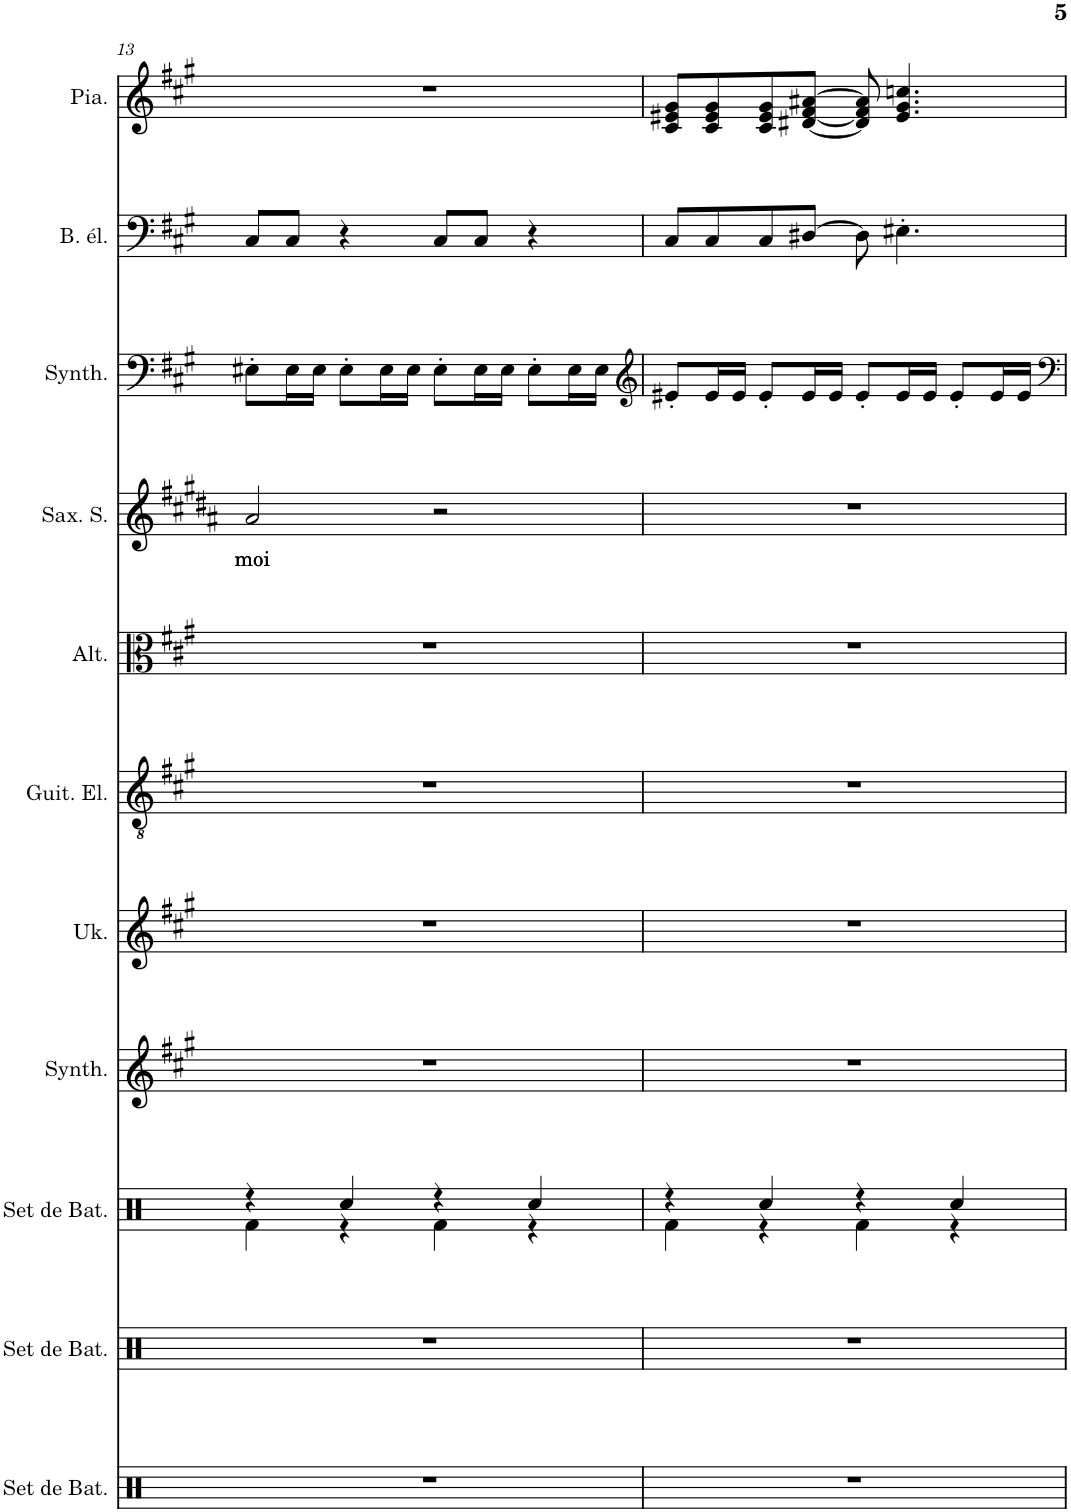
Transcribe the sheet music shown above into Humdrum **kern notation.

**kern	**kern	**kern	**kern	**kern	**kern	**kern	**kern	**text	**kern	**kern	**kern
*part11	*part10	*part9	*part8	*part7	*part6	*part5	*part4	*part4	*part3	*part2	*part1
*staff11	*staff10	*staff9	*staff8	*staff7	*staff6	*staff5	*staff4	*staff4	*staff3	*staff2	*staff1
*I"Set de batterie (Grand), Midi 12	*I"Set de batterie (Grand), Midi 11	*I"Set de batterie (Grand), Midi 10	*I"Synthétiseur d'instruments à cordes, strings	*I"Ukulélé, acc Guit	*I"Guitare électrique, overdrive	*I"Altos (section), nappes	*I"Saxophone Soprano	*	*I"Synthétiseur Pad, nappe1	*I"Basse électrique à 5 cordes, basse	*I"Piano, piano
*I'Set de Bat.	*I'Set de Bat.	*I'Set de Bat.	*I'Synth.	*I'Uk.	*I'Guit. El.	*I'Alt.	*I'Sax. S.	*	*I'Synth.	*I'B. él.	*I'Pia.
!!LO:PB:g=z
*clefX	*clefX	*clefX	*clefG2	*clefG2	*clefGv2	*clefC3	*clefG2	*	*clefF4	*clefF4	*clefG2
*	*	*	*	*	*	*	*Trd1c2	*	*	*Trd7c12	*
*k[]	*k[]	*k[]	*k[f#c#g#]	*k[f#c#g#]	*k[f#c#g#]	*k[f#c#g#]	*k[f#c#g#d#a#]	*	*k[f#c#g#]	*k[f#c#g#]	*k[f#c#g#]
*M4/4	*M4/4	*M4/4	*M4/4	*M4/4	*M4/4	*M4/4	*M4/4	*	*M4/4	*M4/4	*M4/4
=13	=13	=13	=13	=13	=13	=13	=13	=13	=13	=13	=13
*	*	*^	*	*	*	*	*	*	*	*	*
!	!	!	!	!	!	!	!	!	!LO:LY:b	!	!	!
1r	1r	4r	4Rf\	1r	1r	1r	1r	2a#/	moi	8E#X'\L	8C#/L	1r
.	.	.	.	.	.	.	.	.	.	16E#\L	8C#/J	.
.	.	.	.	.	.	.	.	.	.	16E#\JJ	.	.
.	.	4Rcc/	4r	.	.	.	.	.	.	8E#'\L	4r	.
.	.	.	.	.	.	.	.	.	.	16E#\L	.	.
.	.	.	.	.	.	.	.	.	.	16E#\JJ	.	.
.	.	4r	4Rf\	.	.	.	.	2r	.	8E#'\L	8C#/L	.
.	.	.	.	.	.	.	.	.	.	16E#\L	8C#/J	.
.	.	.	.	.	.	.	.	.	.	16E#\JJ	.	.
.	.	4Rcc/	4r	.	.	.	.	.	.	8E#'\L	4r	.
.	.	.	.	.	.	.	.	.	.	16E#\L	.	.
.	.	.	.	.	.	.	.	.	.	16E#\JJ	.	.
=14	=14	=14	=14	=14	=14	=14	=14	=14	=14	=14	=14	=14
*	*	*	*	*	*	*	*	*	*	*clefG2	*	*
1r	1r	4r	4Rf\	1r	1r	1r	1r	1r	.	8e#X'/L	8C#/L	8c#/ 8e#X/ 8g#/L
.	.	.	.	.	.	.	.	.	.	16e#/L	8C#/	8c#/ 8e#/ 8g#/
.	.	.	.	.	.	.	.	.	.	16e#/JJ	.	.
.	.	4Rcc/	4r	.	.	.	.	.	.	8e#'/L	8C#/	8c#/ 8e#/ 8g#/
.	.	.	.	.	.	.	.	.	.	16e#/L	[8D#X/J	[8d#X/ [8f#/ [8a#X/J
.	.	.	.	.	.	.	.	.	.	16e#/JJ	.	.
.	.	4r	4Rf\	.	.	.	.	.	.	8e#'/L	8D#\]	8d#/] 8f#/] 8a#/]
.	.	.	.	.	.	.	.	.	.	16e#/L	4.E#X'\	4.e#/ 4.g#/ 4.ccn/
.	.	.	.	.	.	.	.	.	.	16e#/JJ	.	.
.	.	4Rcc/	4r	.	.	.	.	.	.	8e#'/L	.	.
.	.	.	.	.	.	.	.	.	.	16e#/L	.	.
.	.	.	.	.	.	.	.	.	.	16e#/JJ	.	.
*	*	*v	*v	*	*	*	*	*	*	*	*	*
=	=	=	=	=	=	=	=	=	=	=	=
*-	*-	*-	*-	*-	*-	*-	*-	*-	*-	*-	*-
